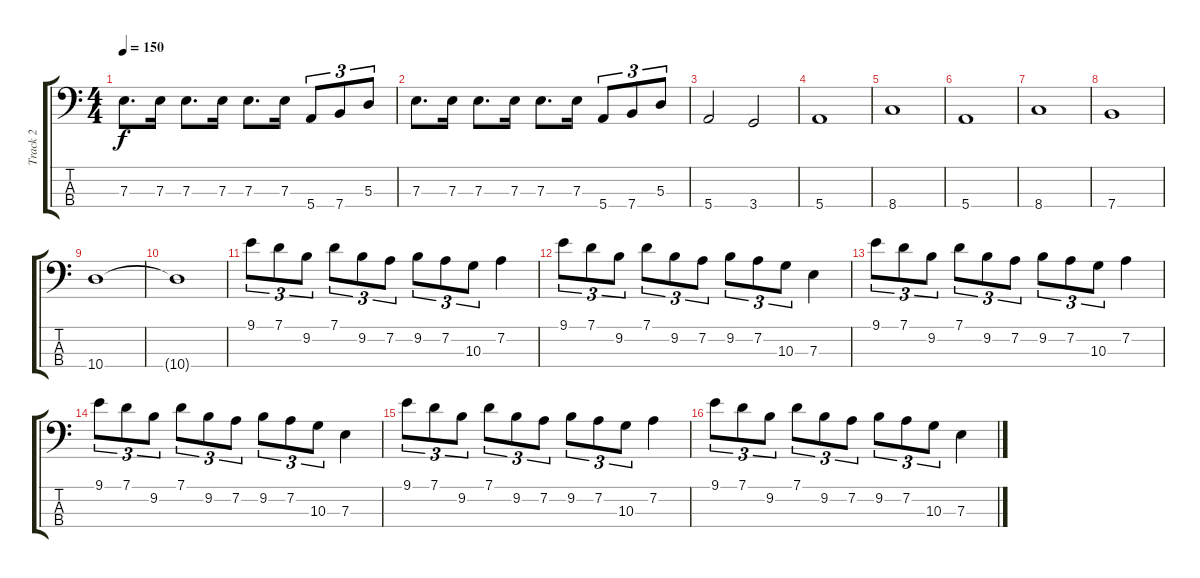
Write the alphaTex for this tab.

\track ("Track 2" "Track 2") {instrument electricbassfinger}
\staff {score tabs}
\tuning (G2 D2 A1 E1) {hide}
\ts (4 4)
\tempo 150
\clef f4
\ks c
7.3.8{d dy f} 7.3.16 7.3.8{d} 7.3.16 7.3.8{d} 7.3.16 5.4.8{tu (3 2)} 7.4.8{tu (3 2)} 5.3.8{tu (3 2)} |
7.3.8{d} 7.3.16 7.3.8{d} 7.3.16 7.3.8{d} 7.3.16 5.4.8{tu (3 2)} 7.4.8{tu (3 2)} 5.3.8{tu (3 2)} |
5.4.2 3.4.2 |
5.4.1 |
8.4.1 |
5.4.1 |
8.4.1 |
7.4.1 |
10.4.1 |
10.4{t}.1 |
9.1.8{tu (3 2)} 7.1.8{tu (3 2)} 9.2.8{tu (3 2)} 7.1.8{tu (3 2)} 9.2.8{tu (3 2)} 7.2.8{tu (3 2)} 9.2.8{tu (3 2)} 7.2.8{tu (3 2)} 10.3.8{tu (3 2)} 7.2.4 |
9.1.8{tu (3 2)} 7.1.8{tu (3 2)} 9.2.8{tu (3 2)} 7.1.8{tu (3 2)} 9.2.8{tu (3 2)} 7.2.8{tu (3 2)} 9.2.8{tu (3 2)} 7.2.8{tu (3 2)} 10.3.8{tu (3 2)} 7.3.4 |
9.1.8{tu (3 2)} 7.1.8{tu (3 2)} 9.2.8{tu (3 2)} 7.1.8{tu (3 2)} 9.2.8{tu (3 2)} 7.2.8{tu (3 2)} 9.2.8{tu (3 2)} 7.2.8{tu (3 2)} 10.3.8{tu (3 2)} 7.2.4 |
9.1.8{tu (3 2)} 7.1.8{tu (3 2)} 9.2.8{tu (3 2)} 7.1.8{tu (3 2)} 9.2.8{tu (3 2)} 7.2.8{tu (3 2)} 9.2.8{tu (3 2)} 7.2.8{tu (3 2)} 10.3.8{tu (3 2)} 7.3.4 |
9.1.8{tu (3 2)} 7.1.8{tu (3 2)} 9.2.8{tu (3 2)} 7.1.8{tu (3 2)} 9.2.8{tu (3 2)} 7.2.8{tu (3 2)} 9.2.8{tu (3 2)} 7.2.8{tu (3 2)} 10.3.8{tu (3 2)} 7.2.4 |
9.1.8{tu (3 2)} 7.1.8{tu (3 2)} 9.2.8{tu (3 2)} 7.1.8{tu (3 2)} 9.2.8{tu (3 2)} 7.2.8{tu (3 2)} 9.2.8{tu (3 2)} 7.2.8{tu (3 2)} 10.3.8{tu (3 2)} 7.3.4
